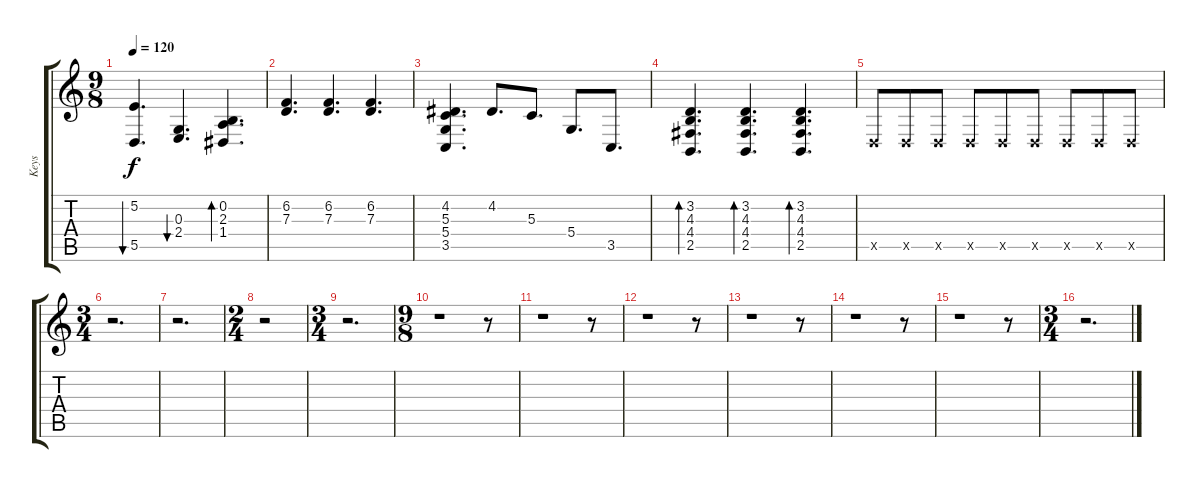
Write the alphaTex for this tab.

\track ("Keys" "Keys") {instrument drawbarorgan}
\staff {score tabs}
\tuning (E4 B3 G3 D3 A2 E2) {hide}
\ts (9 8)
\tempo 120
\clef g2
\ks c
(5.2 5.5).4{d bu 60 dy f} (0.3 2.4).4{d bu 60} (0.2 2.3 1.4).4{d bd 60} |
(6.2 7.3).4{d} (6.2 7.3).4{d} (6.2 7.3).4{d} |
(4.2 5.3 5.4 3.5).4{d} 4.2.8{d} 5.3.8{d} 5.4.8{d} 3.5.8{d} |
(3.2 4.3 4.4 2.5).4{d bd 60} (3.2 4.3 4.4 2.5).4{d bd 60} (3.2 4.3 4.4 2.5).4{d bd 60} |
5.5{x}.8 5.5{x}.8 5.5{x}.8 5.5{x}.8 5.5{x}.8 5.5{x}.8 5.5{x}.8 5.5{x}.8 5.5{x}.8 |
\ts (3 4)
r.2{d} |
r.2{d} |
\ts (2 4)
r.2 |
\ts (3 4)
r.2{d} |
\ts (9 8)
r.1 r.8 |
r.1 r.8 |
r.1 r.8 |
r.1 r.8 |
r.1 r.8 |
r.1 r.8 |
\ts (3 4)
r.2{d}
